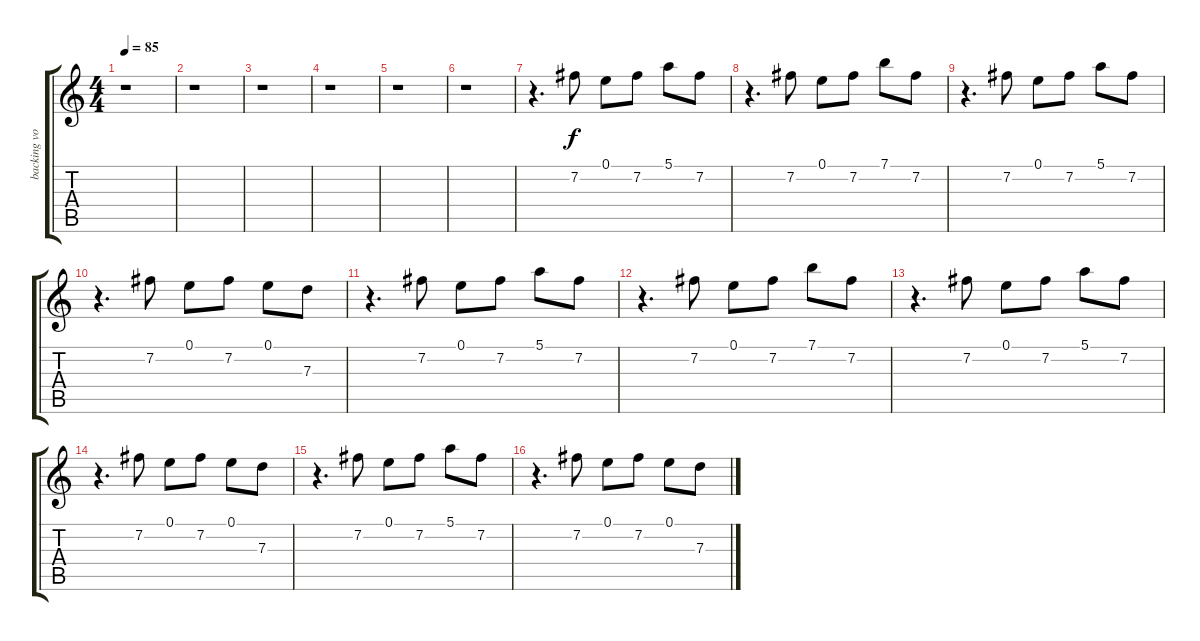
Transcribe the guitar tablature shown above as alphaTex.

\track ("backing vocals" "backing vo") {instrument electricguitarmuted}
\staff {score tabs}
\tuning (E4 B3 G3 D3 A2 E2) {hide}
\ts (4 4)
\tempo 85
\clef g2
\ks c
r.1{dy f} |
r.1 |
r.1 |
r.1 |
r.1 |
r.1 |
r.4{d} 7.2.8 0.1.8 7.2.8 5.1.8 7.2.8 |
r.4{d} 7.2.8 0.1.8 7.2.8 7.1.8 7.2.8 |
r.4{d} 7.2.8 0.1.8 7.2.8 5.1.8 7.2.8 |
r.4{d} 7.2.8 0.1.8 7.2.8 0.1.8 7.3.8 |
r.4{d} 7.2.8 0.1.8 7.2.8 5.1.8 7.2.8 |
r.4{d} 7.2.8 0.1.8 7.2.8 7.1.8 7.2.8 |
r.4{d} 7.2.8 0.1.8 7.2.8 5.1.8 7.2.8 |
r.4{d} 7.2.8 0.1.8 7.2.8 0.1.8 7.3.8 |
r.4{d} 7.2.8 0.1.8 7.2.8 5.1.8 7.2.8 |
r.4{d} 7.2.8 0.1.8 7.2.8 0.1.8 7.3.8
